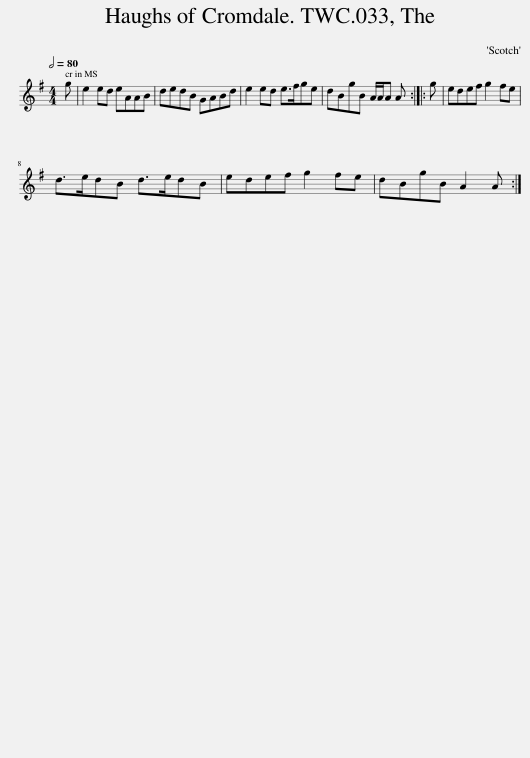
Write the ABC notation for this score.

X:1
L:1/8
Q:1/2=80
M:4/4
I:linebreak $
K:G
V:1 treble
V:1
 g | e2 ed eAAB | dedB GABd | e2 ed e>fge | dBgB A/A/A A :: %5
 g | edef g2 fe |$ d>edB d>edB | edef g2 fe | dBgB A2 A :| %10
